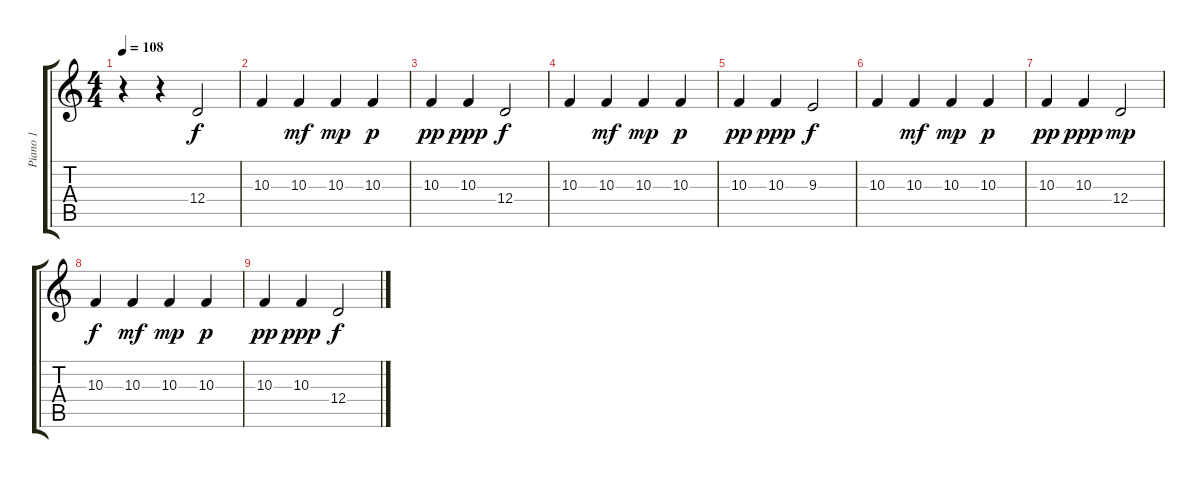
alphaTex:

\track ("Piano 1" "Piano 1") {instrument acousticgrandpiano}
\staff {score tabs}
\tuning (E4 B3 G3 D3 A2 E2) {hide}
\ts (4 4)
\tempo 108
\clef g2
\ks c
r.4{dy f} r.4 12.4.2 |
10.3.4{instrument acousticgrandpiano} 10.3.4{dy mf} 10.3.4{dy mp} 10.3.4{dy p} |
10.3.4{dy pp} 10.3.4{dy ppp} 12.4.2{dy f} |
10.3.4 10.3.4{dy mf} 10.3.4{dy mp} 10.3.4{dy p} |
10.3.4{dy pp} 10.3.4{dy ppp} 9.3.2{dy f} |
10.3.4 10.3.4{dy mf} 10.3.4{dy mp} 10.3.4{dy p} |
10.3.4{dy pp} 10.3.4{dy ppp} 12.4.2{dy mp} |
10.3.4{dy f} 10.3.4{dy mf} 10.3.4{dy mp} 10.3.4{dy p} |
10.3.4{dy pp} 10.3.4{dy ppp} 12.4.2{dy f}
